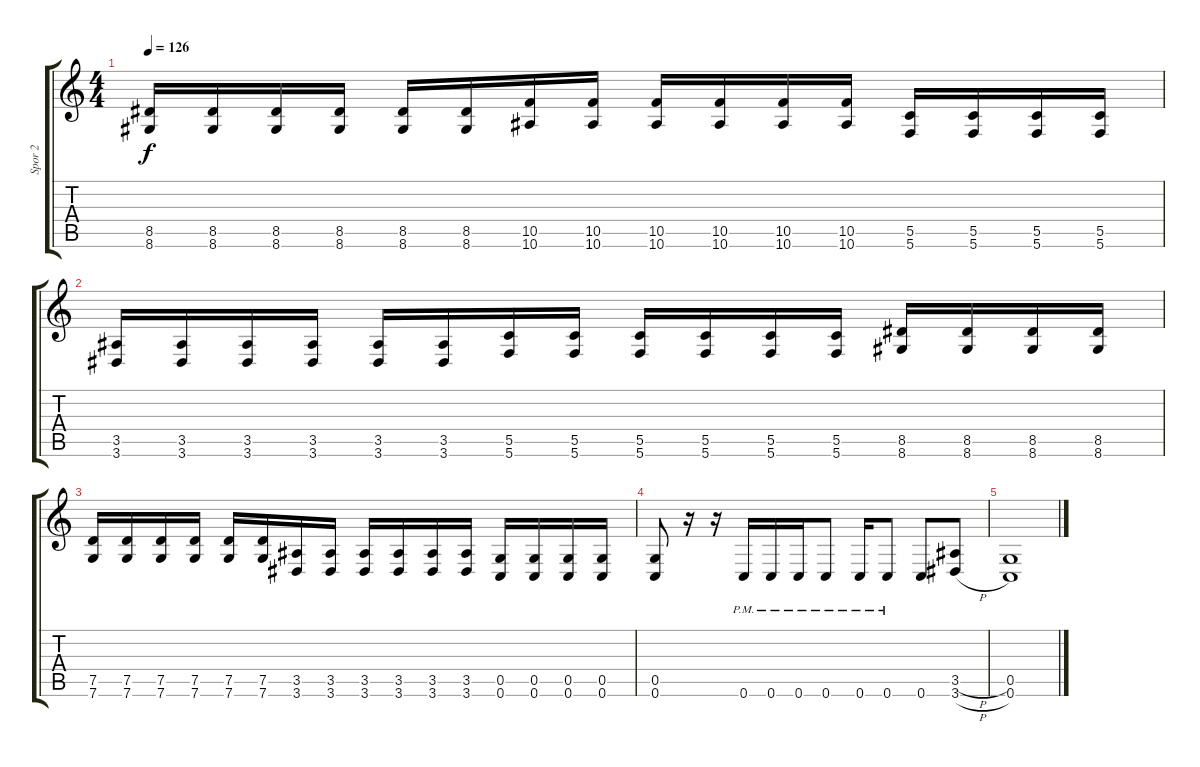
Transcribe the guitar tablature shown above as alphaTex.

\track ("Spor 2" "Spor 2") {instrument distortionguitar}
\staff {score tabs}
\tuning (D4 A3 F3 C3 G2 C2) {hide}
\ts (4 4)
\tempo 126
\clef g2
\ks c
(8.5 8.6).16{dy f} (8.5 8.6).16 (8.5 8.6).16 (8.5 8.6).16 (8.5 8.6).16 (8.5 8.6).16 (10.5 10.6).16 (10.5 10.6).16 (10.5 10.6).16 (10.5 10.6).16 (10.5 10.6).16 (10.5 10.6).16 (5.5 5.6).16 (5.5 5.6).16 (5.5 5.6).16 (5.5 5.6).16 |
(3.5 3.6).16 (3.5 3.6).16 (3.5 3.6).16 (3.5 3.6).16 (3.5 3.6).16 (3.5 3.6).16 (5.5 5.6).16 (5.5 5.6).16 (5.5 5.6).16 (5.5 5.6).16 (5.5 5.6).16 (5.5 5.6).16 (8.5 8.6).16 (8.5 8.6).16 (8.5 8.6).16 (8.5 8.6).16 |
(7.5 7.6).16 (7.5 7.6).16 (7.5 7.6).16 (7.5 7.6).16 (7.5 7.6).16 (7.5 7.6).16 (3.5 3.6).16 (3.5 3.6).16 (3.5 3.6).16 (3.5 3.6).16 (3.5 3.6).16 (3.5 3.6).16 (0.5 0.6).16 (0.5 0.6).16 (0.5 0.6).16 (0.5 0.6).16 |
(0.5 0.6).8 r.16 r.16 0.6{pm}.16 0.6{pm}.16 0.6{pm}.16 0.6{pm}.8 0.6{pm}.16 0.6{pm}.8 0.6.8 (3.5{h} 3.6{h}).8 |
(0.5 0.6).1
